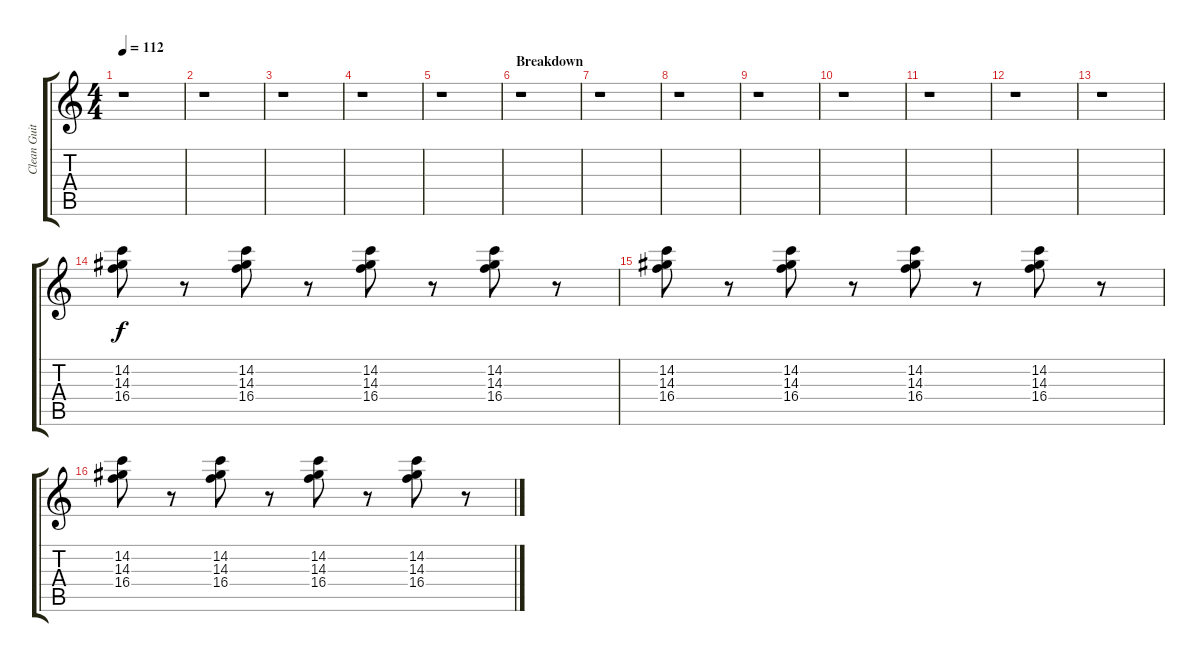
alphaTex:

\track ("Clean Guitar" "Clean Guit") {instrument acousticguitarnylon}
\staff {score tabs}
\tuning (Eb4 Bb3 Gb3 Db3 Ab2 Eb2) {hide}
\ts (4 4)
\tempo 112
\clef g2
\ks c
r.1{dy f} |
r.1 |
r.1 |
r.1 |
r.1 |
\section ("" "Breakdown")
r.1 |
r.1 |
r.1 |
r.1 |
r.1 |
r.1 |
r.1 |
r.1 |
(14.2 14.3 16.4).8 r.8 (14.2 14.3 16.4).8 r.8 (14.2 14.3 16.4).8 r.8 (14.2 14.3 16.4).8 r.8 |
(14.2 14.3 16.4).8 r.8 (14.2 14.3 16.4).8 r.8 (14.2 14.3 16.4).8 r.8 (14.2 14.3 16.4).8 r.8 |
(14.2 14.3 16.4).8 r.8 (14.2 14.3 16.4).8 r.8 (14.2 14.3 16.4).8 r.8 (14.2 14.3 16.4).8 r.8
